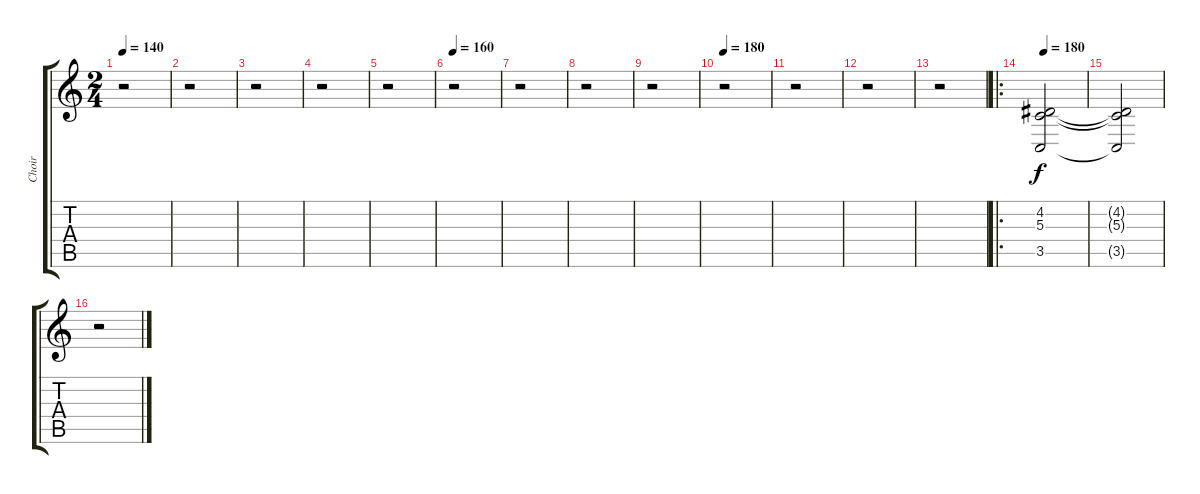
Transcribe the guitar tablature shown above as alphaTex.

\track ("Choir" "Choir") {instrument choiraahs}
\staff {score tabs}
\tuning (E4 B3 G3 D3 A2 E2) {hide}
\ts (2 4)
\tempo 140
\clef g2
\ks c
r.2{dy fff} |
r.2 |
r.2 |
r.2 |
r.2 |
\tempo 160
r.2 |
r.2 |
r.2 |
r.2 |
\tempo 180
r.2 |
r.2 |
r.2 |
r.2 |
\ro
\tempo 180
(4.2 5.3 3.5).2{dy f} |
(4.2{t} 5.3{t} 3.5{t}).2 |
r.2
